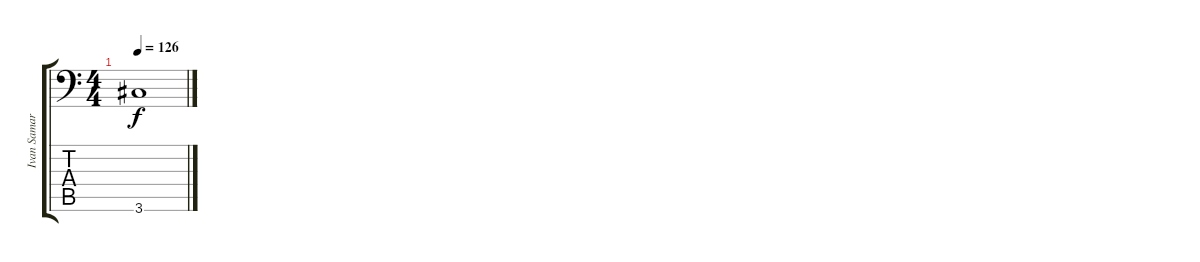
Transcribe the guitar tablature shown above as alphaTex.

\track ("Ivan Samarin" "Ivan Samar") {instrument distortionguitar}
\staff {score tabs}
\tuning (C4 G3 Eb3 Bb2 F2 Bb1) {hide}
\ts (4 4)
\tempo 126
\clef f4
\ks c
3.6{t}.1{dy f}
